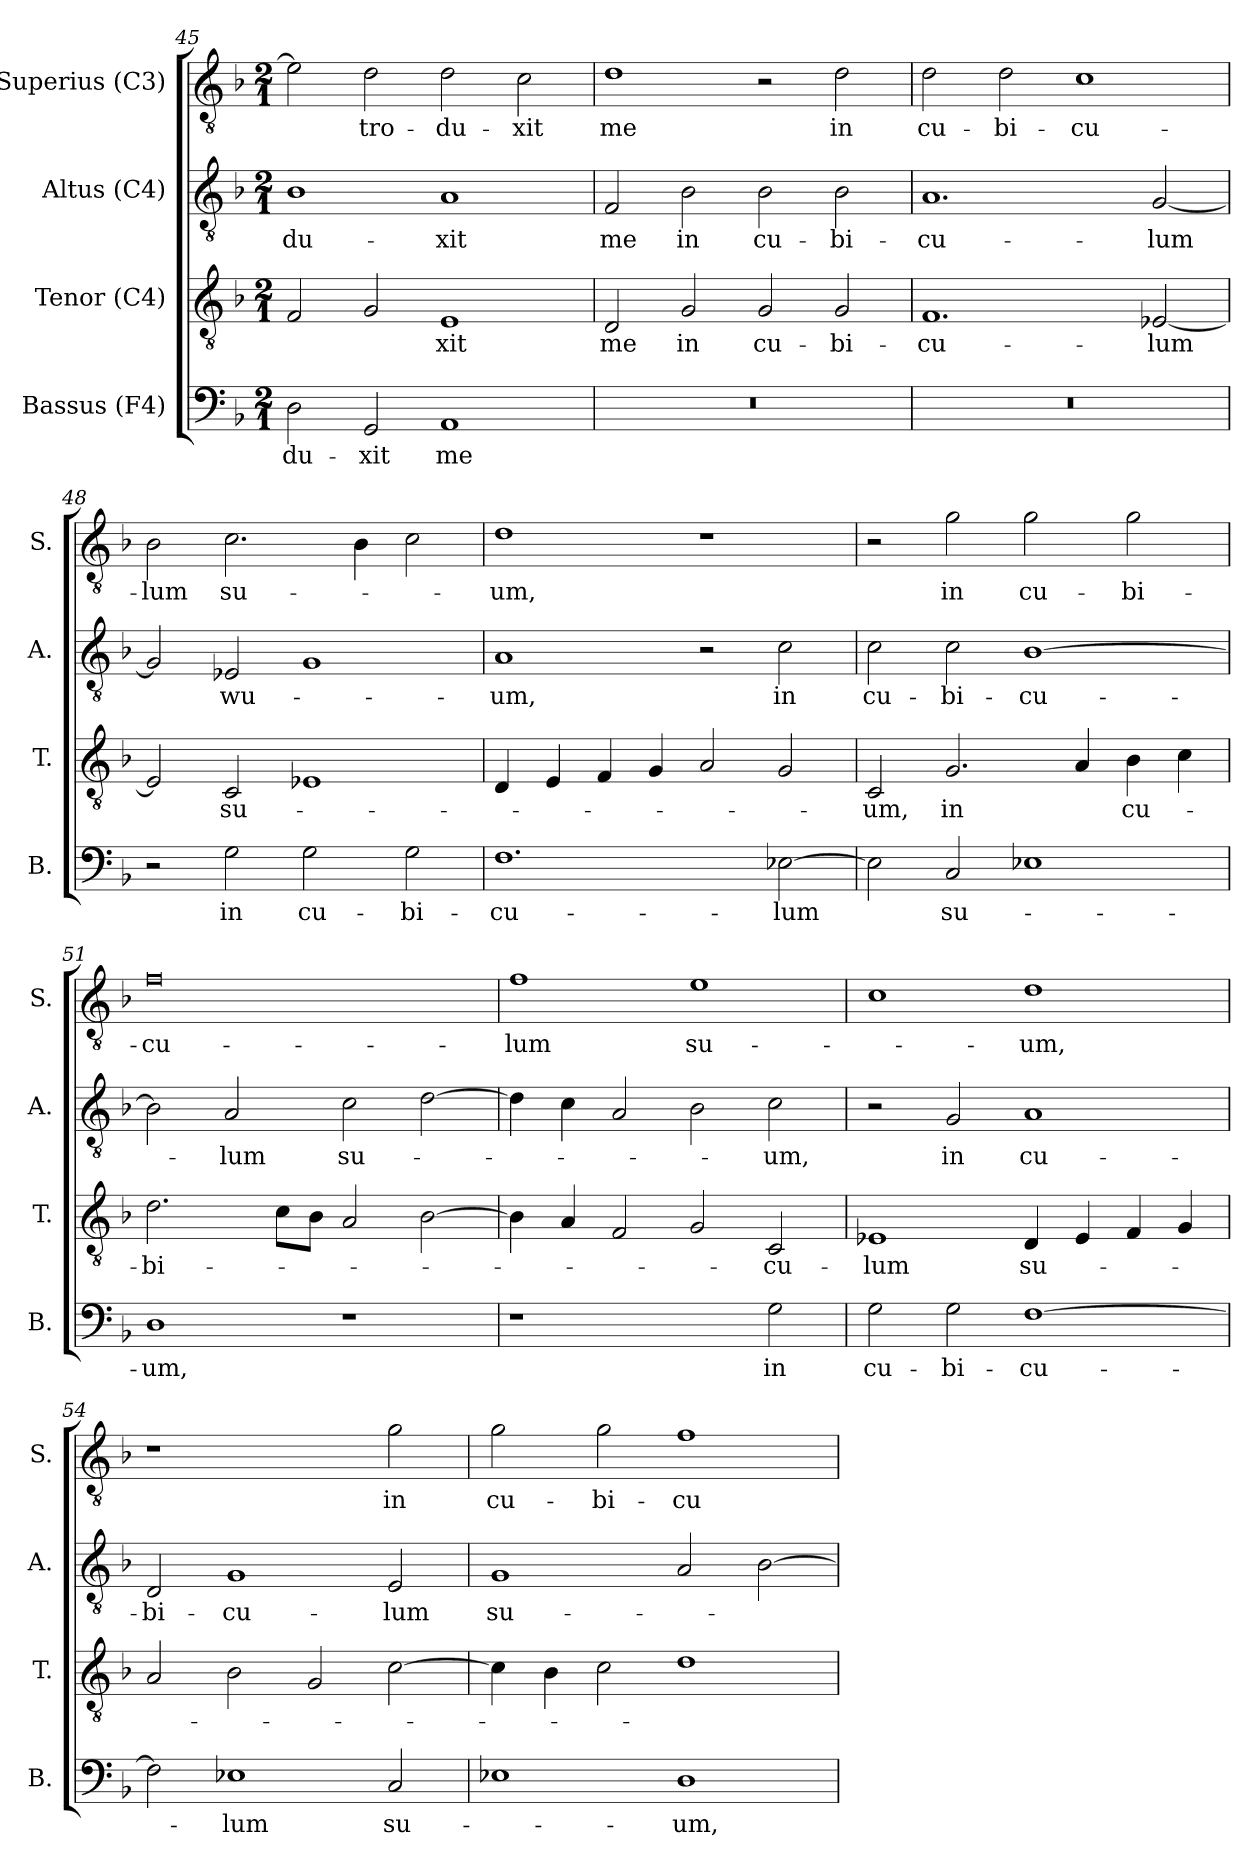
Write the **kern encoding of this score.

**kern	**text	**kern	**text	**kern	**text	**kern	**text
*part4	*part4	*part3	*part3	*part2	*part2	*part1	*part1
*staff4	*staff4	*staff3	*staff3	*staff2	*staff2	*staff1	*staff1
*I"Bassus (F4)	*	*I"Tenor (C4)	*	*I"Altus (C4)	*	*I"Superius (C3)	*
*I'B.	*	*I'T.	*	*I'A.	*	*I'S.	*
!!LO:LB:g=z
*clefF4	*	*clefGv2	*	*clefGv2	*	*clefGv2	*
*k[b-]	*	*k[b-]	*	*k[b-]	*	*k[b-]	*
*M2/1	*	*M2/1	*	*M2/1	*	*M2/1	*
=45	=45	=45	=45	=45	=45	=45	=45
!	!LO:LY:b	!	!	!	!LO:LY:b	!	!
2D\	-du-	2F/	.	1B-	-du-	2e\]	.
!	!LO:LY:b	!	!	!	!	!	!LO:LY:b
2GG/	-xit	2G/	.	.	.	2d\	-tro-
!	!LO:LY:b	!	!LO:LY:b	!	!LO:LY:b	!	!LO:LY:b
1AA	me	1E	-xit	1A	-xit	2d\	-du-
!	!	!	!	!	!	!	!LO:LY:b
.	.	.	.	.	.	2c\	-xit
=46	=46	=46	=46	=46	=46	=46	=46
!	!	!	!LO:LY:b	!	!LO:LY:b	!	!LO:LY:b
0r	.	2D/	me	2F/	me	1d	me
!	!	!	!LO:LY:b	!	!LO:LY:b	!	!
.	.	2G/	in	2B-\	in	.	.
!	!	!	!LO:LY:b	!	!LO:LY:b	!	!
.	.	2G/	cu-	2B-\	cu-	2r	.
!	!	!	!LO:LY:b	!	!LO:LY:b	!	!LO:LY:b
.	.	2G/	-bi-	2B-\	-bi-	2d\	in
=47	=47	=47	=47	=47	=47	=47	=47
!	!	!	!LO:LY:b	!	!LO:LY:b	!	!LO:LY:b
0r	.	1.F	-cu-	1.A	-cu-	2d\	cu-
!	!	!	!	!	!	!	!LO:LY:b
.	.	.	.	.	.	2d\	-bi-
!	!	!	!	!	!	!	!LO:LY:b
.	.	.	.	.	.	1c	-cu-
!	!	!	!LO:LY:b	!	!LO:LY:b	!	!
.	.	[2E-X/	-lum	[2G/	-lum	.	.
=48	=48	=48	=48	=48	=48	=48	=48
!	!	!	!	!	!	!	!LO:LY:b
2r	.	2E-/]	.	2G/]	.	2B-\	-lum
!	!LO:LY:b	!	!LO:LY:b	!	!LO:LY:b	!	!LO:LY:b
2G\	in	2C/	su-	2E-X/	wu-	2.c\	su-
!	!LO:LY:b	!	!	!	!	!	!
2G\	cu-	1E-X	.	1G	.	.	.
.	.	.	.	.	.	4B-\	.
!	!LO:LY:b	!	!	!	!	!	!
2G\	-bi-	.	.	.	.	2c\	.
!!LO:PB:g=z
=49	=49	=49	=49	=49	=49	=49	=49
!	!LO:LY:b	!	!	!	!LO:LY:b	!	!LO:LY:b
1.F	-cu-	4D/	.	1A	-um,	1d	-um,
.	.	4E/	.	.	.	.	.
.	.	4F/	.	.	.	.	.
.	.	4G/	.	.	.	.	.
.	.	2A/	.	2r	.	1r	.
!	!LO:LY:b	!	!	!	!LO:LY:b	!	!
[2E-X\	-lum	2G/	.	2c\	in	.	.
=50	=50	=50	=50	=50	=50	=50	=50
!	!	!	!LO:LY:b	!	!LO:LY:b	!	!
2E-\]	.	2C/	-um,	2c\	cu-	2r	.
!	!LO:LY:b	!	!LO:LY:b	!	!LO:LY:b	!	!LO:LY:b
2C/	su-	2.G/	in	2c\	-bi-	2g\	in
!	!	!	!	!	!LO:LY:b	!	!LO:LY:b
1E-X	.	.	.	[1B-	-cu-	2g\	cu-
.	.	4A/	.	.	.	.	.
!	!	!	!LO:LY:b	!	!	!	!LO:LY:b
.	.	4B-\	cu-	.	.	2g\	-bi-
.	.	4c\	.	.	.	.	.
=51	=51	=51	=51	=51	=51	=51	=51
!	!LO:LY:b	!	!LO:LY:b	!	!	!	!LO:LY:b
1D	-um,	2.d\	-bi-	2B-\]	.	0f	-cu-
!	!	!	!	!	!LO:LY:b	!	!
.	.	.	.	2A/	-lum	.	.
.	.	8cL	.	.	.	.	.
.	.	8B-J	.	.	.	.	.
!	!	!	!	!	!LO:LY:b	!	!
1r	.	2A/	.	2c\	su-	.	.
.	.	[2B-\	.	[2d\	.	.	.
=52	=52	=52	=52	=52	=52	=52	=52
!	!	!	!	!	!	!	!LO:LY:b
1r	.	4B-\]	.	4d\]	.	1f	-lum
.	.	4A/	.	4c\	.	.	.
.	.	2F/	.	2A/	.	.	.
!	!	!	!	!	!	!	!LO:LY:b
2ryy	.	2G/	.	2B-\	.	1e	su-
!	!LO:LY:b	!	!LO:LY:b	!	!LO:LY:b	!	!
2G\	in	2C/	-cu-	2c\	-um,	.	.
!!LO:LB:g=z
=53	=53	=53	=53	=53	=53	=53	=53
!	!LO:LY:b	!	!LO:LY:b	!	!	!	!
2G\	cu-	1E-X	-lum	2r	.	1c	.
!	!LO:LY:b	!	!	!	!LO:LY:b	!	!
2G\	-bi-	.	.	2G/	in	.	.
!	!LO:LY:b	!	!LO:LY:b	!	!LO:LY:b	!	!LO:LY:b
[1F	-cu-	4D/	su-	1A	cu-	1d	-um,
.	.	4E-/	.	.	.	.	.
.	.	4F/	.	.	.	.	.
.	.	4G/	.	.	.	.	.
=54	=54	=54	=54	=54	=54	=54	=54
!	!	!	!	!	!LO:LY:b	!	!
2F\]	.	2A/	.	2D/	-bi-	1r	.
!	!LO:LY:b	!	!	!	!LO:LY:b	!	!
1E-X	-lum	2B-\	.	1G	-cu-	.	.
.	.	2G/	.	.	.	2ryy	.
!	!LO:LY:b	!	!	!	!LO:LY:b	!	!LO:LY:b
2C/	su-	[2c\	.	2E/	-lum	2g\	in
=55	=55	=55	=55	=55	=55	=55	=55
!	!	!	!	!	!LO:LY:b	!	!LO:LY:b
1E-X	.	4c\]	.	1G	su-	2g\	cu-
.	.	4B-\	.	.	.	.	.
!	!	!	!	!	!	!	!LO:LY:b
.	.	2c\	.	.	.	2g\	-bi-
!	!LO:LY:b	!	!	!	!	!	!LO:LY:b
1D	-um,	1d	.	2A/	.	1f	-cu-
.	.	.	.	[2B-\	.	.	.
=	=	=	=	=	=	=	=
*-	*-	*-	*-	*-	*-	*-	*-
